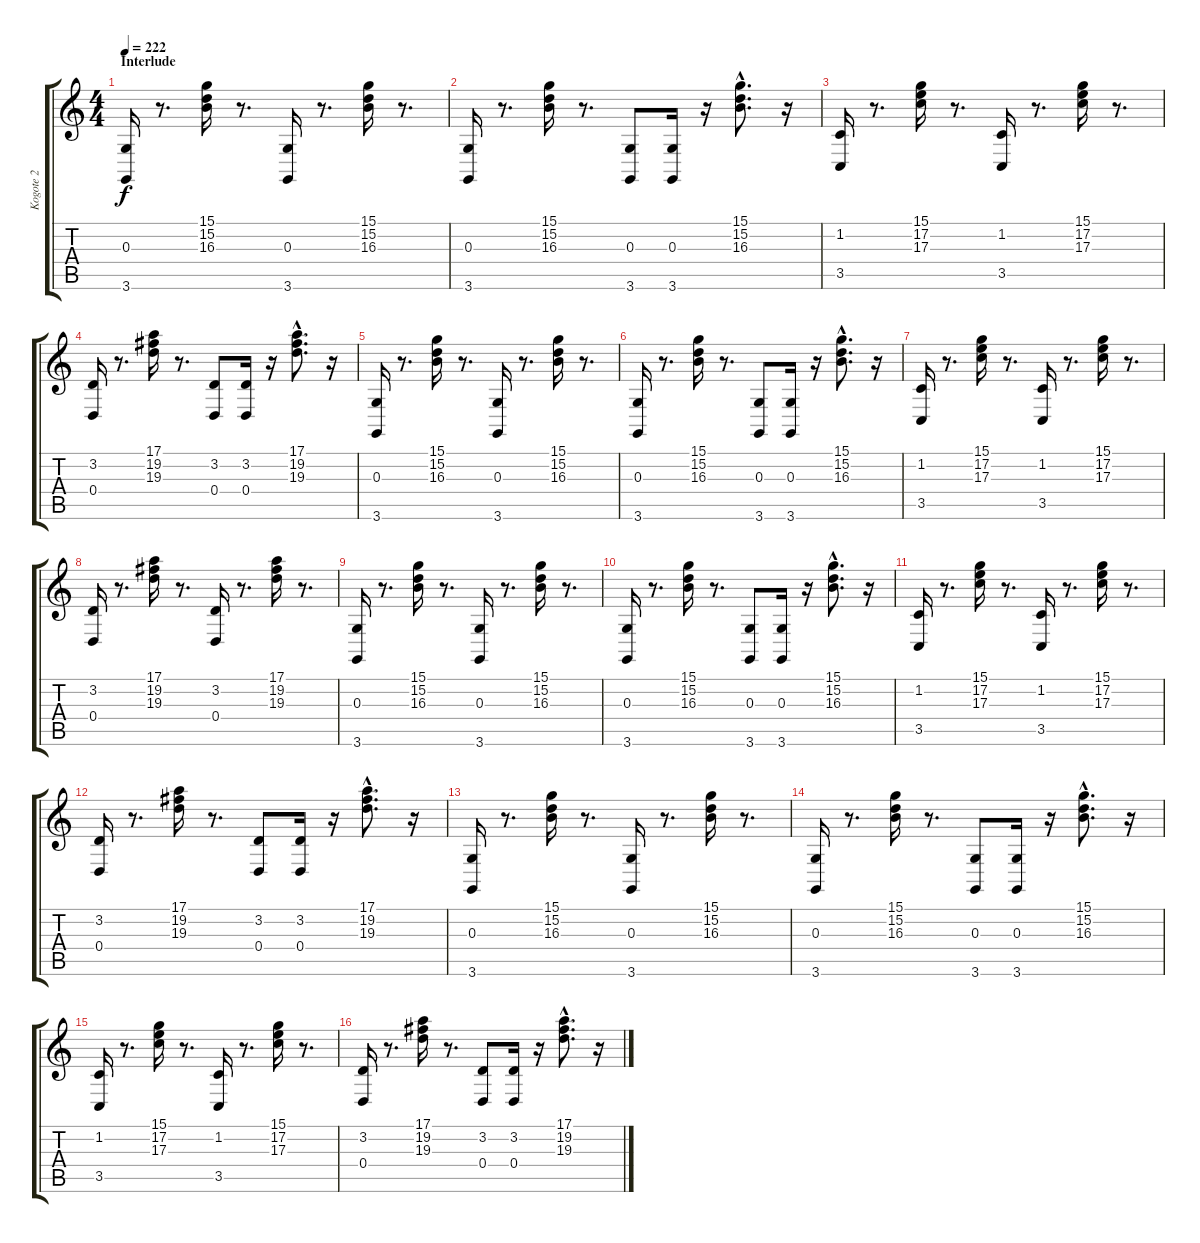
\track ("Kogote 2" "Kogote 2") {instrument drawbarorgan}
\staff {score tabs}
\tuning (E4 B3 G3 D3 A2 E2) {hide}
\ts (4 4)
\section ("" "Interlude")
\tempo 222
\clef g2
\ks c
(0.3 3.6).16{dy f} r.8{d} (15.1 15.2 16.3).16 r.8{d} (0.3 3.6).16 r.8{d} (15.1 15.2 16.3).16 r.8{d} |
(0.3 3.6).16 r.8{d} (15.1 15.2 16.3).16 r.8{d} (0.3 3.6).8 (0.3 3.6).16 r.16 (15.1{hac} 15.2{hac} 16.3{hac}).8{d} r.16 |
(1.2 3.5).16 r.8{d} (15.1 17.2 17.3).16 r.8{d} (1.2 3.5).16 r.8{d} (15.1 17.2 17.3).16 r.8{d} |
(3.2 0.4).16 r.8{d} (17.1 19.2 19.3).16 r.8{d} (3.2 0.4).8 (3.2 0.4).16 r.16 (17.1{hac} 19.2{hac} 19.3{hac}).8{d} r.16 |
(0.3 3.6).16 r.8{d} (15.1 15.2 16.3).16 r.8{d} (0.3 3.6).16 r.8{d} (15.1 15.2 16.3).16 r.8{d} |
(0.3 3.6).16 r.8{d} (15.1 15.2 16.3).16 r.8{d} (0.3 3.6).8 (0.3 3.6).16 r.16 (15.1{hac} 15.2{hac} 16.3{hac}).8{d} r.16 |
(1.2 3.5).16 r.8{d} (15.1 17.2 17.3).16 r.8{d} (1.2 3.5).16 r.8{d} (15.1 17.2 17.3).16 r.8{d} |
(3.2 0.4).16 r.8{d} (17.1 19.2 19.3).16 r.8{d} (3.2 0.4).16 r.8{d} (17.1 19.2 19.3).16 r.8{d} |
(0.3 3.6).16 r.8{d} (15.1 15.2 16.3).16 r.8{d} (0.3 3.6).16 r.8{d} (15.1 15.2 16.3).16 r.8{d} |
(0.3 3.6).16 r.8{d} (15.1 15.2 16.3).16 r.8{d} (0.3 3.6).8 (0.3 3.6).16 r.16 (15.1{hac} 15.2{hac} 16.3{hac}).8{d} r.16 |
(1.2 3.5).16 r.8{d} (15.1 17.2 17.3).16 r.8{d} (1.2 3.5).16 r.8{d} (15.1 17.2 17.3).16 r.8{d} |
(3.2 0.4).16 r.8{d} (17.1 19.2 19.3).16 r.8{d} (3.2 0.4).8 (3.2 0.4).16 r.16 (17.1{hac} 19.2{hac} 19.3{hac}).8{d} r.16 |
(0.3 3.6).16 r.8{d} (15.1 15.2 16.3).16 r.8{d} (0.3 3.6).16 r.8{d} (15.1 15.2 16.3).16 r.8{d} |
(0.3 3.6).16 r.8{d} (15.1 15.2 16.3).16 r.8{d} (0.3 3.6).8 (0.3 3.6).16 r.16 (15.1{hac} 15.2{hac} 16.3{hac}).8{d} r.16 |
(1.2 3.5).16 r.8{d} (15.1 17.2 17.3).16 r.8{d} (1.2 3.5).16 r.8{d} (15.1 17.2 17.3).16 r.8{d} |
(3.2 0.4).16 r.8{d} (17.1 19.2 19.3).16 r.8{d} (3.2 0.4).8 (3.2 0.4).16 r.16 (17.1{hac} 19.2{hac} 19.3{hac}).8{d} r.16
